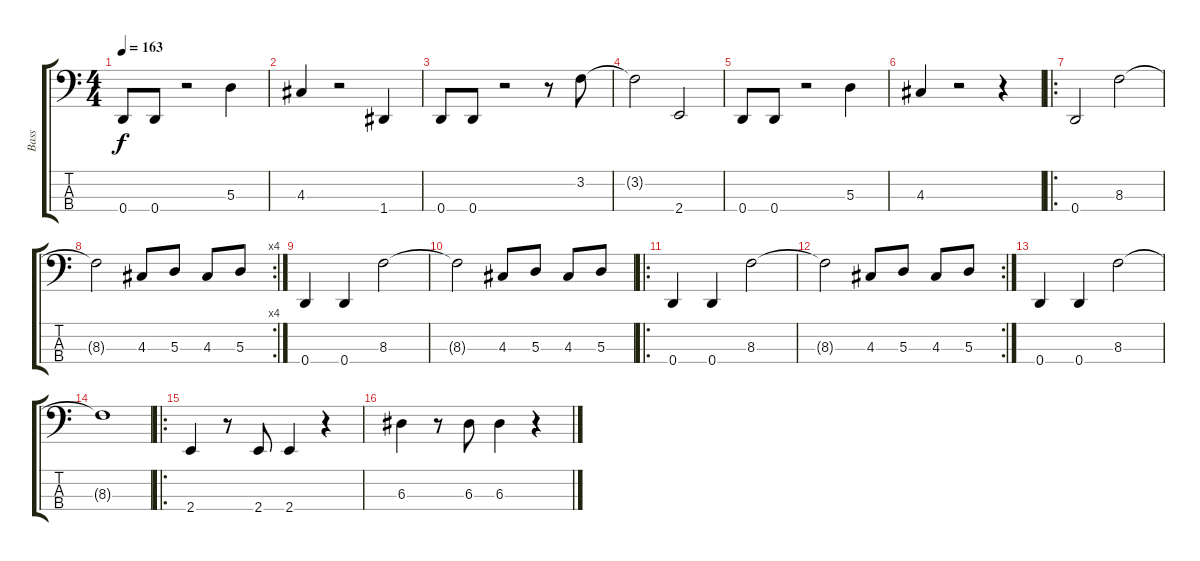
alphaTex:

\track ("Bass" "Bass") {instrument electricbassfinger}
\staff {score tabs}
\tuning (G2 D2 A1 D1) {hide}
\ts (4 4)
\tempo 163
\clef f4
\ks c
0.4.8{dy f} 0.4.8 r.2 5.3.4 |
4.3.4 r.2 1.4.4 |
0.4.8 0.4.8 r.2 r.8 3.2.8 |
3.2{t}.2 2.4.2 |
0.4.8 0.4.8 r.2 5.3.4 |
4.3.4 r.2 r.4 |
\ro
0.4.2 8.3.2 |
\rc 4
8.3{t}.2 4.3.8 5.3.8 4.3.8 5.3.8 |
0.4.4 0.4.4 8.3.2 |
8.3{t}.2 4.3.8 5.3.8 4.3.8 5.3.8 |
\ro
0.4.4 0.4.4 8.3.2 |
\rc 2
8.3{t}.2 4.3.8 5.3.8 4.3.8 5.3.8 |
0.4.4 0.4.4 8.3.2 |
8.3{t}.1 |
\ro
2.4.4 r.8 2.4.8 2.4.4 r.4 |
6.3.4 r.8 6.3.8 6.3.4 r.4
